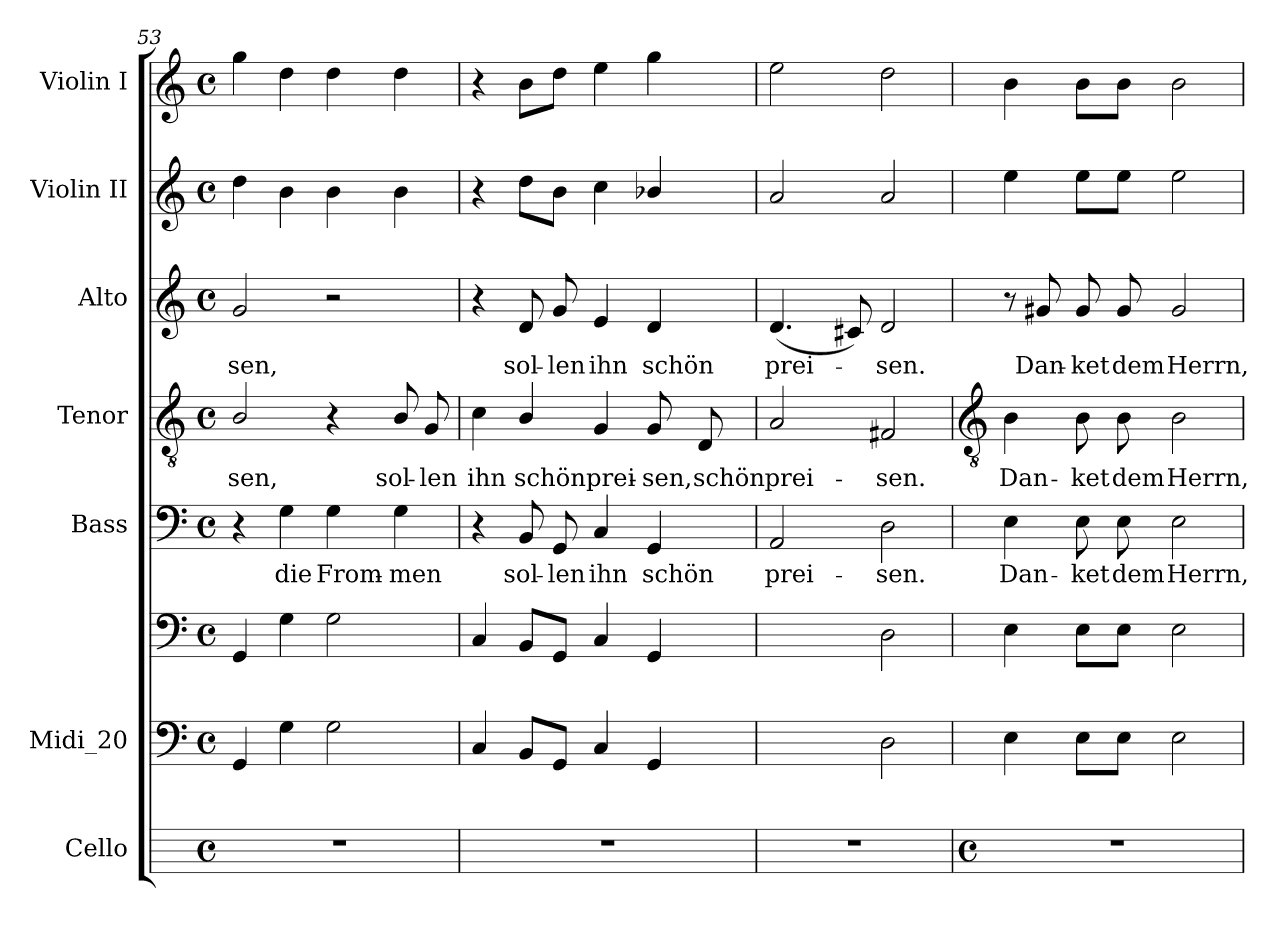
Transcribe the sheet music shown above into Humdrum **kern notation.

**kern	**kern	**text	**kern	**text	**kern	**text	**kern	**text	**kern	**text	**kern	**kern
*part7	*part6	*part6	*part6	*part6	*part5	*part5	*part4	*part4	*part3	*part3	*part2	*part1
*staff8	*staff7	*staff7	*staff6	*staff6	*staff5	*staff5	*staff4	*staff4	*staff3	*staff3	*staff2	*staff1
*I"Cello	*I"Midi_20	*	*	*	*I"Bass	*	*I"Tenor	*	*I"Alto	*	*I"Violin II	*I"Violin I
*	*	*	*	*	*I'B	*	*I'T	*	*I'A	*	*I'Vn II	*I'Vn I
*	*	*	*clefF4	*	*clefF4	*	*clefGv2	*	*clefG2	*	*clefG2	*clefG2
*	*k[]	*	*k[]	*	*k[]	*	*k[]	*	*k[]	*	*k[]	*k[]
*	*C:	*	*C:	*	*C:	*	*C:	*	*C:	*	*C:	*C:
*M4/4	*M4/4	*	*M4/4	*	*M4/4	*	*M4/4	*	*M4/4	*	*M4/4	*M4/4
*met(c)	*met(c)	*	*met(c)	*	*met(c)	*	*met(c)	*	*met(c)	*	*met(c)	*met(c)
=53	=53	=53	=53	=53	=53	=53	=53	=53	=53	=53	=53	=53
!	!	!	!	!	!	!	!	!LO:LY:b	!	!LO:LY:b	!	!
1r	4GG	.	4GG	.	4r	.	2B/	-sen,	2g	-sen,	4dd	4gg
!	!	!	!	!	!	!LO:LY:b	!	!	!	!	!	!
.	4G	.	4G	.	4G	die	.	.	.	.	4b	4dd
!	!	!	!	!	!	!LO:LY:b	!	!	!	!	!	!
.	2G	.	2G	.	4G	From-	4r	.	2r	.	4b	4dd
!	!	!	!	!	!	!LO:LY:b	!	!LO:LY:b	!	!	!	!
.	.	.	.	.	4G	-men	8B/	sol-	.	.	4b	4dd
!	!	!	!	!	!	!	!	!LO:LY:b	!	!	!	!
.	.	.	.	.	.	.	8G	-len	.	.	.	.
=54	=54	=54	=54	=54	=54	=54	=54	=54	=54	=54	=54	=54
!	!	!	!	!	!	!	!	!LO:LY:b	!	!	!	!
1r	4C	.	4C	.	4r	.	4c	ihn	4r	.	4r	4r
!	!	!	!	!	!	!LO:LY:b	!	!LO:LY:b	!	!LO:LY:b	!	!
.	8BBL	.	8BBL	.	8BB	sol-	4B/	schön	8d	sol-	8ddL	8bL
!	!	!	!	!	!	!LO:LY:b	!	!	!	!LO:LY:b	!	!
.	8GGJ	.	8GGJ	.	8GG	-len	.	.	8g	-len	8bJ	8ddJ
!	!	!	!	!	!	!LO:LY:b	!	!LO:LY:b	!	!LO:LY:b	!	!
.	4C	.	4C	.	4C	ihn	4G	prei-	4e	ihn	4cc	4ee
!	!	!	!	!	!	!LO:LY:b	!	!LO:LY:b	!	!LO:LY:b	!	!
.	4GG	.	4GG	.	4GG	schön	8G	-sen,	4d	schön	4b-X/	4gg
!	!	!	!	!	!	!	!	!LO:LY:b	!	!	!	!
.	.	.	.	.	.	.	8D	schön	.	.	.	.
=55	=55	=55	=55	=55	=55	=55	=55	=55	=55	=55	=55	=55
!	!	!LO:LY:b	!	!LO:LY:b	!	!LO:LY:b	!	!LO:LY:b	!	!LO:LY:b	!	!
1r	[4AAyy	4	[4AAyy	4	2AA	prei-	2A	prei-	(<4.d	prei-	2a	2ee
.	4AAyy]	.	4AAyy]	.	.	.	.	.	.	.	.	.
.	.	.	.	.	.	.	.	.	8c#X)	.	.	.
!	!	!	!	!	!	!LO:LY:b	!	!LO:LY:b	!	!LO:LY:b	!	!
.	2D	.	2D	.	2D	-sen.	2F#X	-sen.	2d	sen.	2a	2dd
!!LO:LB:g=z
=56	=56	=56	=56	=56	=56	=56	=56	=56	=56	=56	=56	=56
*	*	*	*	*	*	*	*clefGv2	*	*	*	*	*
*M4/4	*	*	*	*	*	*	*	*	*	*	*	*
*met(c)	*	*	*	*	*	*	*	*	*	*	*	*
!	!	!	!	!	!	!LO:LY:b	!	!LO:LY:b	!	!	!	!
1r	4E	.	4E	.	4E	Dan-	4B	Dan-	8r	.	4ee	4b
!	!	!	!	!	!	!	!	!	!	!LO:LY:b	!	!
.	.	.	.	.	.	.	.	.	8g#X	Dan-	.	.
!	!	!	!	!	!	!LO:LY:b	!	!LO:LY:b	!	!LO:LY:b	!	!
.	8EL	.	8EL	.	8E	-ket	8B	-ket	8g#	-ket	8eeL	8bL
!	!	!	!	!	!	!LO:LY:b	!	!LO:LY:b	!	!LO:LY:b	!	!
.	8EJ	.	8EJ	.	8E	dem	8B	dem	8g#	dem	8eeJ	8bJ
!	!	!	!	!	!	!LO:LY:b	!	!LO:LY:b	!	!LO:LY:b	!	!
.	2E	.	2E	.	2E	Herrn,	2B	Herrn,	2g#	Herrn,	2ee	2b
=	=	=	=	=	=	=	=	=	=	=	=	=
*-	*-	*-	*-	*-	*-	*-	*-	*-	*-	*-	*-	*-
